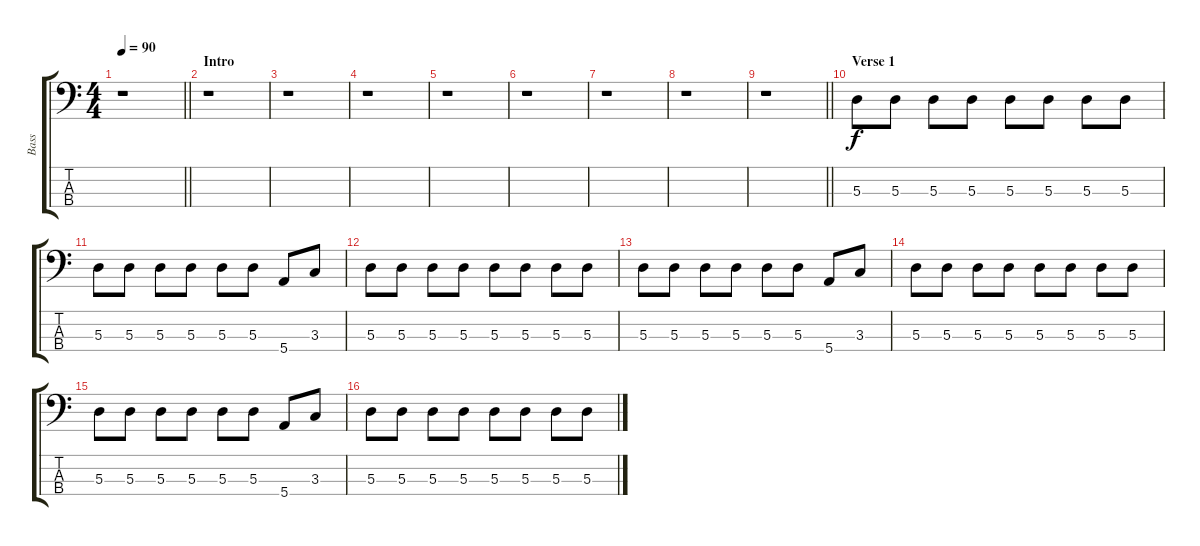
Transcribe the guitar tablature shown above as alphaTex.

\track ("Bass" "Bass") {instrument electricbassfinger}
\staff {score tabs}
\tuning (G2 D2 A1 E1) {hide}
\ts (4 4)
\tempo 90
\clef f4
\barLineRight lightlight
\ks c
r.1{dy f instrument electricbassfinger} |
\section ("" "Intro")
r.1 |
r.1 |
r.1 |
r.1 |
r.1 |
r.1 |
r.1 |
\barLineRight lightlight
r.1 |
\section ("" "Verse 1")
5.3.8 5.3.8 5.3.8 5.3.8 5.3.8 5.3.8 5.3.8 5.3.8 |
5.3.8 5.3.8 5.3.8 5.3.8 5.3.8 5.3.8 5.4.8 3.3.8 |
5.3.8 5.3.8 5.3.8 5.3.8 5.3.8 5.3.8 5.3.8 5.3.8 |
5.3.8 5.3.8 5.3.8 5.3.8 5.3.8 5.3.8 5.4.8 3.3.8 |
5.3.8 5.3.8 5.3.8 5.3.8 5.3.8 5.3.8 5.3.8 5.3.8 |
5.3.8 5.3.8 5.3.8 5.3.8 5.3.8 5.3.8 5.4.8 3.3.8 |
5.3.8 5.3.8 5.3.8 5.3.8 5.3.8 5.3.8 5.3.8 5.3.8
